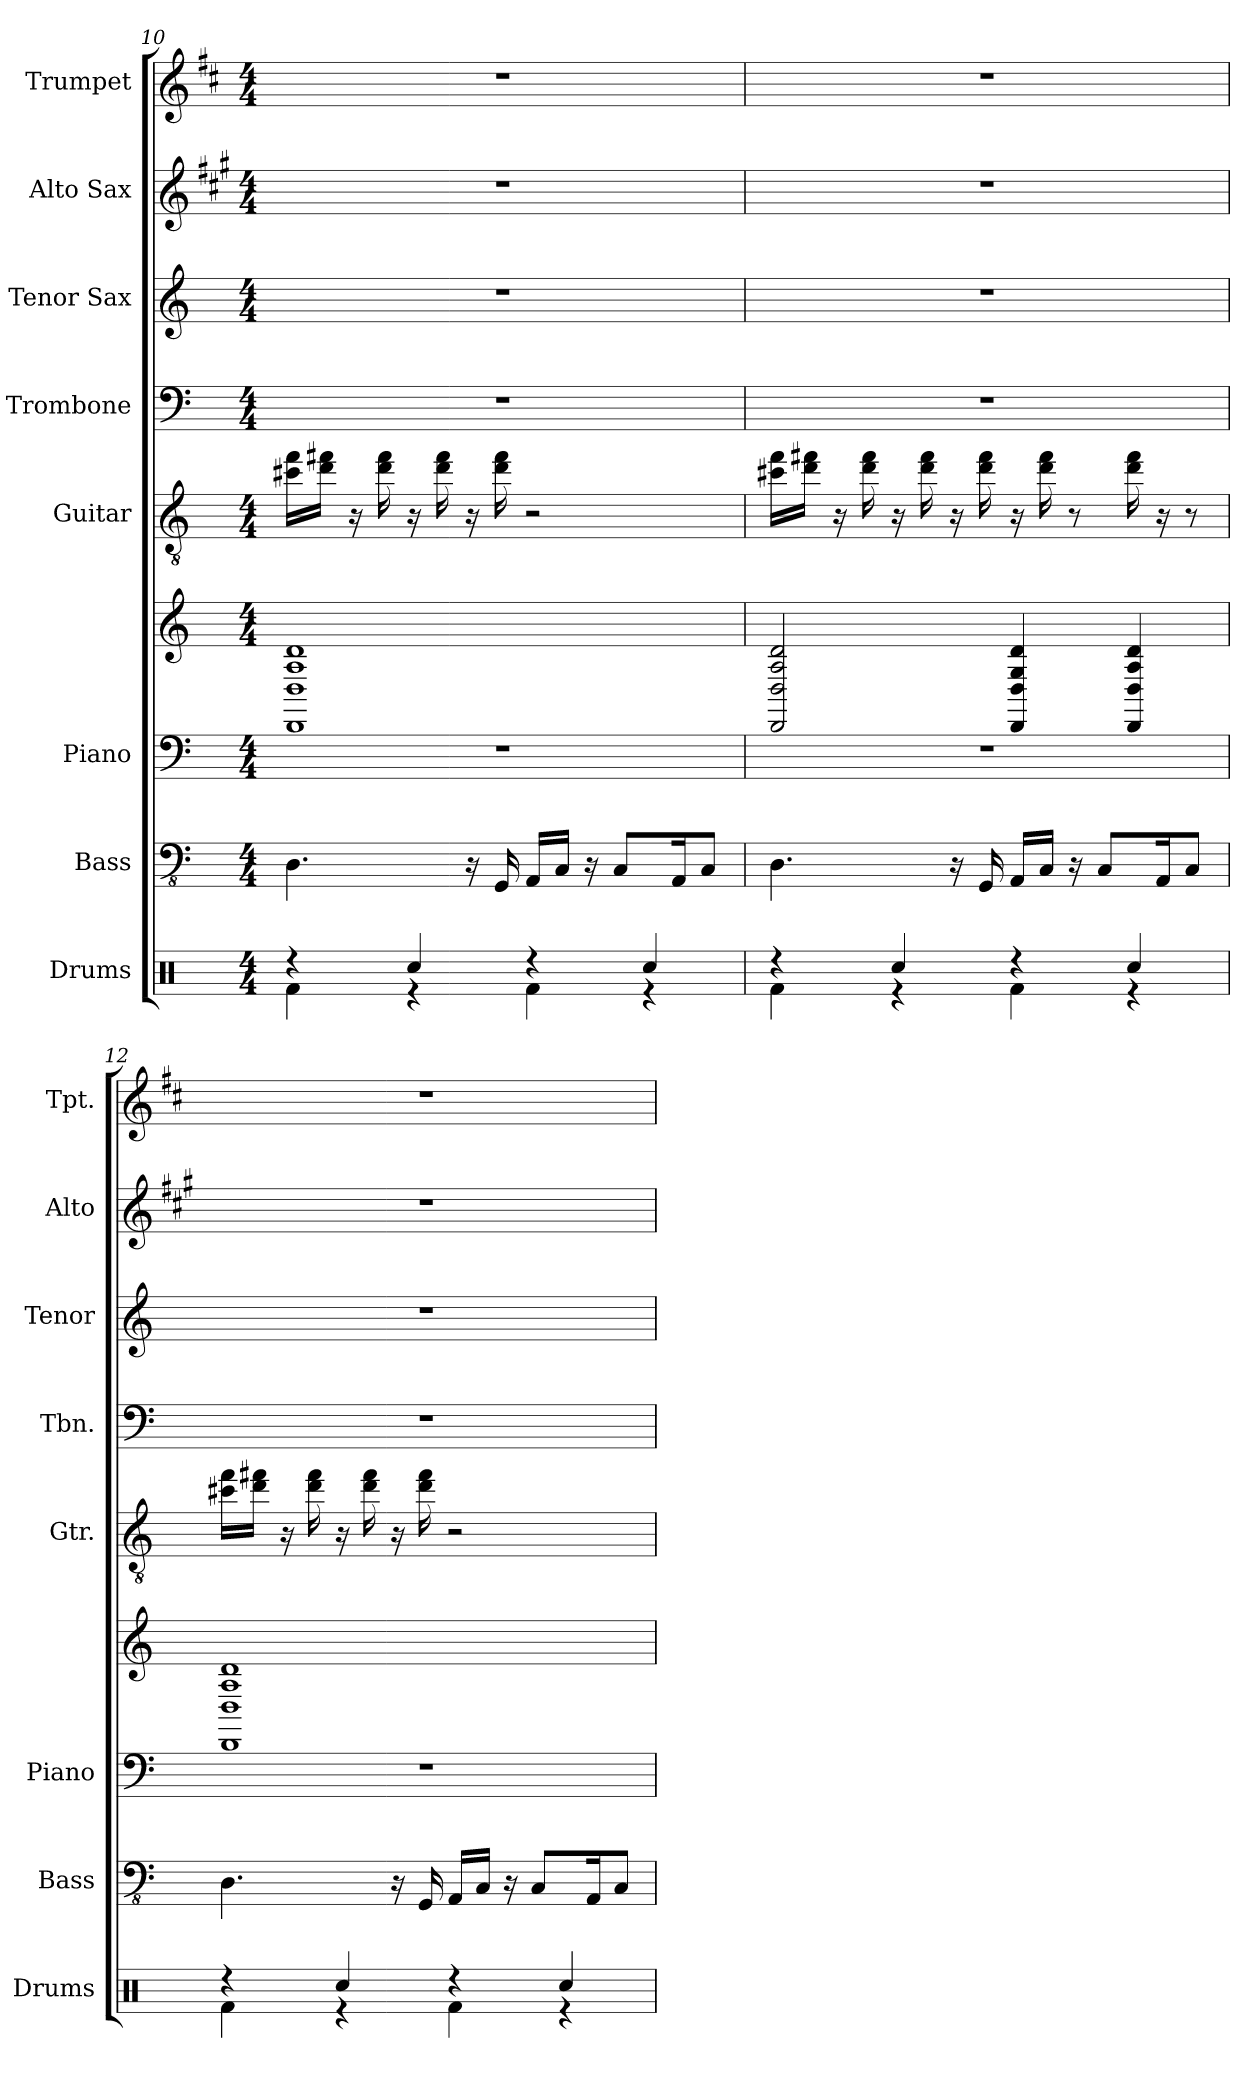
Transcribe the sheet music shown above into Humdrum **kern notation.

**kern	**kern	**kern	**kern	**kern	**kern	**kern	**kern	**kern
*part8	*part7	*part6	*part6	*part5	*part4	*part3	*part2	*part1
*staff9	*staff8	*staff7	*staff6	*staff5	*staff4	*staff3	*staff2	*staff1
*I"Drums	*I"Bass	*I"Piano	*	*I"Guitar	*I"Trombone	*I"Tenor Sax	*I"Alto Sax	*I"Trumpet
*I'Drums	*I'Bass	*I'Piano	*	*I'Gtr.	*I'Tbn.	*I'Tenor	*I'Alto	*I'Tpt.
!!LO:PB:g=z
*clefX	*clefFv4	*clefF4	*clefG2	*clefGv2	*clefF4	*clefG2	*clefG2	*clefG2
*	*	*	*	*	*	*ITrd8c14	*ITrd5c9	*ITrd1c2
*k[]	*k[]	*k[]	*k[]	*k[]	*k[]	*k[]	*k[]	*k[]
*M4/4	*M4/4	*M4/4	*M4/4	*M4/4	*M4/4	*M4/4	*M4/4	*M4/4
=10	=10	=10	=10	=10	=10	=10	=10	=10
*^	*	*	*	*	*	*	*	*
4r	4Rf\	4.DD\	1r	1DD 1D 1A 1d	16cc#X\ 16ff\LL	1r	1r	1r	1r
.	.	.	.	.	16dd\ 16ff#X\JJ	.	.	.	.
.	.	.	.	.	16r	.	.	.	.
.	.	.	.	.	16dd\ 16ff#\	.	.	.	.
4Rcc/	4r	.	.	.	16r	.	.	.	.
.	.	.	.	.	16dd\ 16ff#\	.	.	.	.
.	.	16r	.	.	16r	.	.	.	.
.	.	16GGG/	.	.	16dd\ 16ff#\	.	.	.	.
4r	4Rf\	16AAA/LL	.	.	2r	.	.	.	.
.	.	16CC/JJ	.	.	.	.	.	.	.
.	.	16r	.	.	.	.	.	.	.
.	.	8CC/L	.	.	.	.	.	.	.
4Rcc/	4r	.	.	.	.	.	.	.	.
.	.	16AAA/K	.	.	.	.	.	.	.
.	.	8CC/J	.	.	.	.	.	.	.
=11	=11	=11	=11	=11	=11	=11	=11	=11	=11
4r	4Rf\	4.DD\	1r	2DD/ 2D/ 2A/ 2d/	16cc#X\ 16ff\LL	1r	1r	1r	1r
.	.	.	.	.	16dd\ 16ff#X\JJ	.	.	.	.
.	.	.	.	.	16r	.	.	.	.
.	.	.	.	.	16dd\ 16ff#\	.	.	.	.
4Rcc/	4r	.	.	.	16r	.	.	.	.
.	.	.	.	.	16dd\ 16ff#\	.	.	.	.
.	.	16r	.	.	16r	.	.	.	.
.	.	16GGG/	.	.	16dd\ 16ff#\	.	.	.	.
4r	4Rf\	16AAA/LL	.	4DD/ 4D/ 4G/ 4d/	16r	.	.	.	.
.	.	16CC/JJ	.	.	16dd\ 16ff#\	.	.	.	.
.	.	16r	.	.	8r	.	.	.	.
.	.	8CC/L	.	.	.	.	.	.	.
4Rcc/	4r	.	.	4DD/ 4D/ 4A/ 4d/	16dd\ 16ff#\	.	.	.	.
.	.	16AAA/K	.	.	16r	.	.	.	.
.	.	8CC/J	.	.	8r	.	.	.	.
!!LO:PB:g=z
=12	=12	=12	=12	=12	=12	=12	=12	=12	=12
4r	4Rf\	4.DD\	1r	1DD 1D 1A 1d	16cc#X\ 16ff\LL	1r	1r	1r	1r
.	.	.	.	.	16dd\ 16ff#X\JJ	.	.	.	.
.	.	.	.	.	16r	.	.	.	.
.	.	.	.	.	16dd\ 16ff#\	.	.	.	.
4Rcc/	4r	.	.	.	16r	.	.	.	.
.	.	.	.	.	16dd\ 16ff#\	.	.	.	.
.	.	16r	.	.	16r	.	.	.	.
.	.	16GGG/	.	.	16dd\ 16ff#\	.	.	.	.
4r	4Rf\	16AAA/LL	.	.	2r	.	.	.	.
.	.	16CC/JJ	.	.	.	.	.	.	.
.	.	16r	.	.	.	.	.	.	.
.	.	8CC/L	.	.	.	.	.	.	.
4Rcc/	4r	.	.	.	.	.	.	.	.
.	.	16AAA/K	.	.	.	.	.	.	.
.	.	8CC/J	.	.	.	.	.	.	.
*v	*v	*	*	*	*	*	*	*	*
=	=	=	=	=	=	=	=	=
*-	*-	*-	*-	*-	*-	*-	*-	*-
